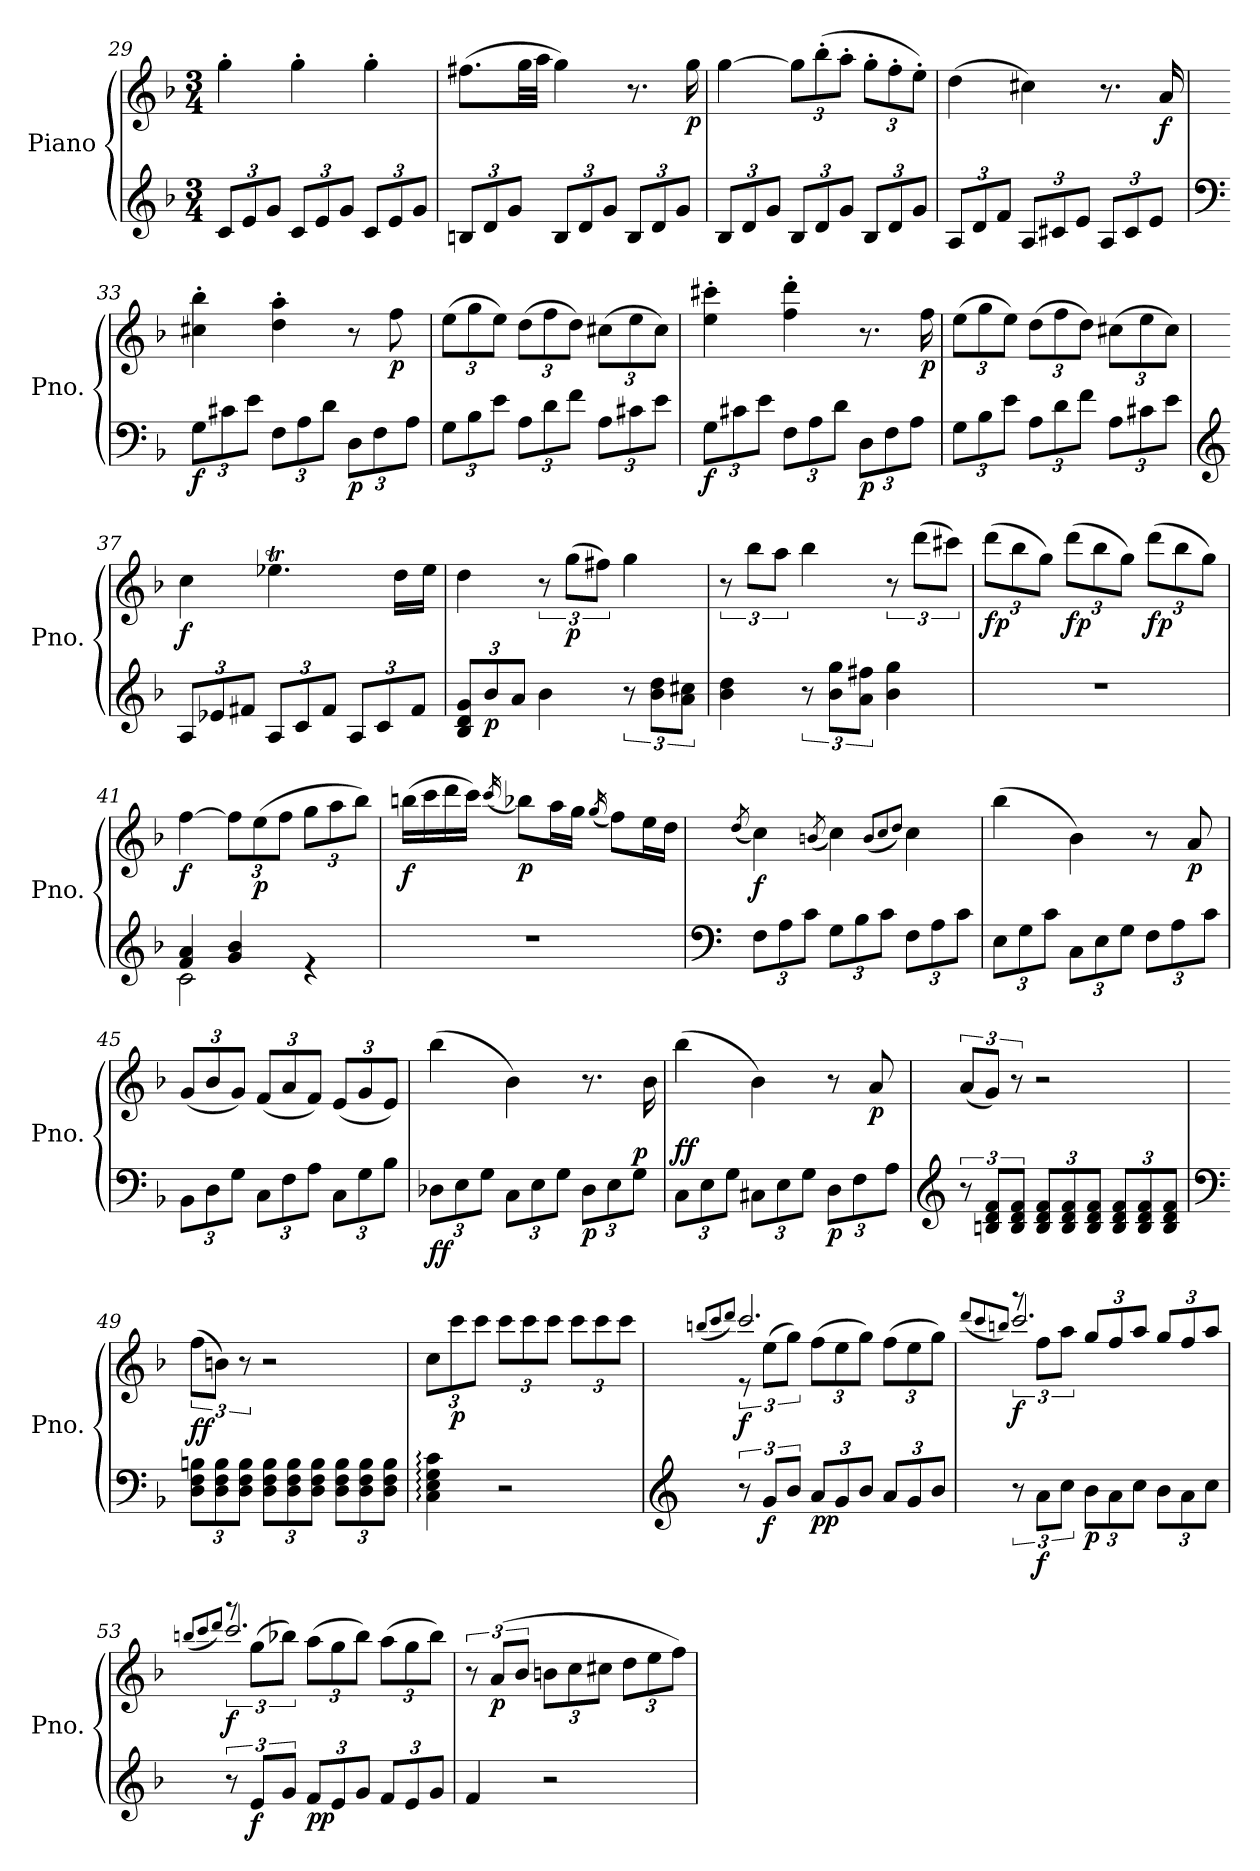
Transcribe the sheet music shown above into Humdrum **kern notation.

**kern	**kern	**dynam
*part1	*part1	*part1
*staff2	*staff1	*staff1/2
*I"Piano	*	*
*I'Pno.	*	*
*clefG2	*clefG2	*
*k[b-]	*k[b-]	*
*M3/4	*M3/4	*
*Xbrackettup	*	*
=29	=29	=29
12c/L	4gg'\	.
12e/	.	.
12g/J	.	.
12c/L	4gg'\	.
12e/	.	.
12g/J	.	.
12c/L	4gg'\	.
12e/	.	.
12g/J	.	.
=30	=30	=30
12Bn/L	(>8.ff#X\L	.
12d/	.	.
12g/J	.	.
.	32gg\LL	.
.	32aa\JJJ	.
12B/L	4gg\)	.
12d/	.	.
12g/J	.	.
12B/L	8.r	.
12d/	.	.
12g/J	.	.
!	!	!LO:DY:b
.	16gg\	p
!!LO:LB:g=z
=31	=31	=31
12B-/L	[4gg\	.
12d/	.	.
12g/J	.	.
*	*Xbrackettup	*
12B-/L	12gg\L]	.
12d/	(>12bb-'\	.
12g/J	12aa'\J	.
12B-/L	12gg'\L	.
12d/	12ff'\	.
12g/J	12ee'\J)	.
=32	=32	=32
12A/L	(>4dd\	.
12d/	.	.
12f/J	.	.
12A/L	4cc#X\)	.
12c#X/	.	.
12e/J	.	.
12A/L	8.r	.
12c#/	.	.
12e/J	.	.
!	!	!LO:DY:b
.	16a/	f
=33	=33	=33
*clefF4	*	*
!	!	!LO:DY:b=2
12G\L	4cc#X\' 4bb-\'	f
12c#X\	.	.
12e\J	.	.
12F\L	4dd\' 4aa\'	.
12A\	.	.
12d\J	.	.
!	!	!LO:DY:b=2
12D\L	8r	p
12F\	.	.
!	!	!LO:DY:b
.	8ff\	p
12A\J	.	.
=34	=34	=34
12G\L	(>12ee\L	.
12B-\	12gg\	.
12e\J	12ee\J)	.
12A\L	(>12dd\L	.
12d\	12ff\	.
12f\J	12dd\J)	.
12A\L	(>12cc#X\L	.
12c#X\	12ee\	.
12e\J	12cc#\J)	.
!!LO:LB:g=z
=35	=35	=35
!	!	!LO:DY:b=2
12G\L	4ee\' 4ccc#X\'	f
12c#X\	.	.
12e\J	.	.
12F\L	4ff\' 4ddd\'	.
12A\	.	.
12d\J	.	.
!	!	!LO:DY:b=2
12D\L	8.r	p
12F\	.	.
12A\J	.	.
!	!	!LO:DY:b
.	16ff\	p
=36	=36	=36
12G\L	(>12ee\L	.
12B-\	12gg\	.
12e\J	12ee\J)	.
12A\L	(>12dd\L	.
12d\	12ff\	.
12f\J	12dd\J)	.
12A\L	(>12cc#X\L	.
12c#X\	12ee\	.
12e\J	12cc#\J)	.
=37	=37	=37
*clefG2	*	*
!	!	!LO:DY:b
12A/L	4cc\	f
12e-X/	.	.
12f#X/J	.	.
12A/L	4.ee-XT\	.
12c/	.	.
12f#/J	.	.
12A/L	.	.
12c/	.	.
.	16dd\LL	.
12f#/J	.	.
.	16ee-\JJ	.
=38	=38	=38
12B-/ 12d/ 12g/L	4dd\	.
!	!	!LO:DY:b=2
12b-/	.	p
12a/J	.	.
*	*brackettup	*
4b-\	12r	.
!	!	!LO:DY:b
.	(>12gg\L	p
.	12ff#X\J)	.
*brackettup	*	*
12r	4gg\	.
12b-\ 12dd\L	.	.
12a\ 12cc#X\J	.	.
!!LO:LB:g=z
=39	=39	=39
4b-\ 4dd\	12r	.
.	12bb-\L	.
.	12aa\J	.
12r	4bb-\	.
12b-\ 12gg\L	.	.
12a\ 12ff#X\J	.	.
4b-\ 4gg\	12r	.
.	(>12ddd\L	.
.	12ccc#X\J)	.
=40	=40	=40
*	*Xbrackettup	*
!	!	!LO:DY:b
2.r	(>12ddd\L	fp
.	12bb-\	.
.	12gg\J)	.
!	!	!LO:DY:b
.	(>12ddd\L	fp
.	12bb-\	.
.	12gg\J)	.
!	!	!LO:DY:b
.	(>12ddd\L	fp
.	12bb-\	.
.	12gg\J)	.
=41	=41	=41
*^	*	*
!	!	!	!LO:DY:b
4f/ 4a/	2c\	[4ff\	f
4g/ 4b-/	.	12ff\L]	.
!	!	!	!LO:DY:b
.	.	(>12ee\	p
.	.	12ff\J	.
4re	4ryy	12gg\L	.
.	.	12aa\	.
.	.	12bb-\J)	.
*v	*v	*	*
=42	=42	=42
!	!	!LO:DY:b
2.r	(>16bbn\LL	f
.	16ccc\	.
.	16ddd\	.
.	16ccc\JJ)	.
.	(<16qccc/	.
!	!	!LO:DY:b
.	8bb-X\L)	p
.	16aa\L	.
.	16gg\JJ	.
.	(<16qgg/	.
.	8ff\L)	.
.	16ee\L	.
.	16dd\JJ	.
!!LO:LB:g=z
=43	=43	=43
*clefF4	*	*
.	(<8qdd/	.
*Xbrackettup	*	*
!	!	!LO:DY:b
12F\L	4cc\)	f
12A\	.	.
12c\J	.	.
.	(<8qbn/	.
12G\L	4cc\)	.
12B-\	.	.
12c\J	.	.
.	(<8qb/L	.
.	8qcc/	.
.	8qdd/J)	.
12F\L	4cc\	.
12A\	.	.
12c\J	.	.
=44	=44	=44
12E\L	(>4bb-\	.
12G\	.	.
12c\J	.	.
12C\L	4b-\)	.
12E\	.	.
12G\J	.	.
12F\L	8r	.
12A\	.	.
!	!	!LO:DY:b
.	8a/	p
12c\J	.	.
=45	=45	=45
12BB-\L	(<12g/L	.
12D\	12b-/	.
12G\J	12g/J)	.
12C\L	(<12f/L	.
12F\	12a/	.
12A\J	12f/J)	.
12C\L	(<12e/L	.
12G\	12g/	.
12B-\J	12e/J)	.
=46	=46	=46
!	!	!LO:DY:b=2
!	!	!LO:DY:n=1:b
12D-X\L	(>4bb-\	f f
12E\	.	.
12G\J	.	.
12C\L	4b-\)	.
12E\	.	.
12G\J	.	.
!	!	!LO:DY:n=2:b=2
12D-\L	8.r	p
12E\	.	.
!	!	!LO:DY:n=3:a=2
12G\J	.	p
.	16b-\	.
=47	=47	=47
!	!	!LO:DY:a=2
!	!	!LO:DY:n=1:b=2
12C\L	(>4bb-\	f f
12E\	.	.
12G\J	.	.
12C#X\L	4b-\)	.
12E\	.	.
12G\J	.	.
!	!	!LO:DY:n=2:b=2
12D\L	8r	p
12F\	.	.
!	!	!LO:DY:n=3:b
.	8a/	p
12A\J	.	.
!!LO:PB:g=z
=48	=48	=48
*clefG2	*	*
*brackettup	*brackettup	*
12r	(<12a/L	.
12Bn/ 12d/ 12f/L	12g/J)	.
12B/ 12d/ 12f/J	12r	.
*Xbrackettup	*	*
12B/ 12d/ 12f/L	2r	.
12B/ 12d/ 12f/	.	.
12B/ 12d/ 12f/J	.	.
12B/ 12d/ 12f/L	.	.
12B/ 12d/ 12f/	.	.
12B/ 12d/ 12f/J	.	.
=49	=49	=49
*clefF4	*	*
!	!	!LO:DY:a=2
!	!	!LO:DY:n=1:b=2
12D\ 12F\ 12Bn\L	(>12ff\L	f f
12D\ 12F\ 12B\	12bn\J)	.
12D\ 12F\ 12B\J	12r	.
12D\ 12F\ 12B\L	2r	.
12D\ 12F\ 12B\	.	.
12D\ 12F\ 12B\J	.	.
12D\ 12F\ 12B\L	.	.
12D\ 12F\ 12B\	.	.
12D\ 12F\ 12B\J	.	.
=50	=50	=50
*	*Xbrackettup	*
4C\: 4E\: 4G\: 4c\:	12cc\L	.
!	!	!LO:DY:b
.	12ccc\	p
.	12ccc\J	.
2r	12ccc\L	.
.	12ccc\	.
.	12ccc\J	.
.	12ccc\L	.
.	12ccc\	.
.	12ccc\J	.
=51	=51	=51
*clefG2	*	*
*	*^	*
.	.	(<8qbbn/L	.
.	.	8qccc/	.
.	.	8qddd/J)	.
*	*v	*v	*
*brackettup	*brackettup	*
*	*^	*
!	!	!	!LO:DY:b
12r	12re	2.ccc/	f
!	!	!	!LO:DY:b=2
12g/L	(>12ee\L	.	f
12b-/J	12gg\J)	.	.
*Xbrackettup	*Xbrackettup	*	*
!	!	!	!LO:DY:b=2
!	!	!	!LO:DY:n=1:b
12a/L	(>12ff\L	.	p p
12g/	12ee\	.	.
12b-/J	12gg\J)	.	.
12a/L	(>12ff\L	.	.
12g/	12ee\	.	.
12b-/J	12gg\J)	.	.
!!LO:LB:g=z	!!
=52	=52	=52	=52
.	.	(<8qddd/L	.
.	.	8qccc/	.
.	.	8qbbn/J)	.
*brackettup	*brackettup	*	*
!	!	!	!LO:DY:b
12r	12r	2.ccc/	f
!	!	!	!LO:DY:b=2
12a\L	12ff\L	.	f
12cc\J	12aa\J	.	.
*Xbrackettup	*Xbrackettup	*	*
!	!	!	!LO:DY:b=2
12b-\L	12gg/L	.	p
12a\	12ff/	.	.
12cc\J	12aa/J	.	.
12b-\L	12gg/L	.	.
12a\	12ff/	.	.
12cc\J	12aa/J	.	.
=53	=53	=53	=53
.	.	(<8qbbn/L	.
.	.	8qccc/	.
.	.	8qddd/J)	.
*brackettup	*brackettup	*	*
!	!	!	!LO:DY:b
12r	12r	2.ccc/	f
!	!	!	!LO:DY:b=2
12e/L	(>12gg\L	.	f
12g/J	12bb-X\J)	.	.
*Xbrackettup	*Xbrackettup	*	*
!	!	!	!LO:DY:b=2
!	!	!	!LO:DY:n=1:b
12f/L	(>12aa\L	.	p p
12e/	12gg\	.	.
12g/J	12bb-\J)	.	.
12f/L	(>12aa\L	.	.
12e/	12gg\	.	.
12g/J	12bb-\J)	.	.
*	*v	*v	*
=54	=54	=54
*	*brackettup	*
4f/	12r	.
!	!	!LO:DY:b
.	(>12a/L	p
.	12b-/J	.
*	*Xbrackettup	*
2r	12bn\L	.
.	12cc\	.
.	12cc#X\J	.
.	12dd\L	.
.	12ee\	.
.	12ff\J)	.
=	=	=
*-	*-	*-
